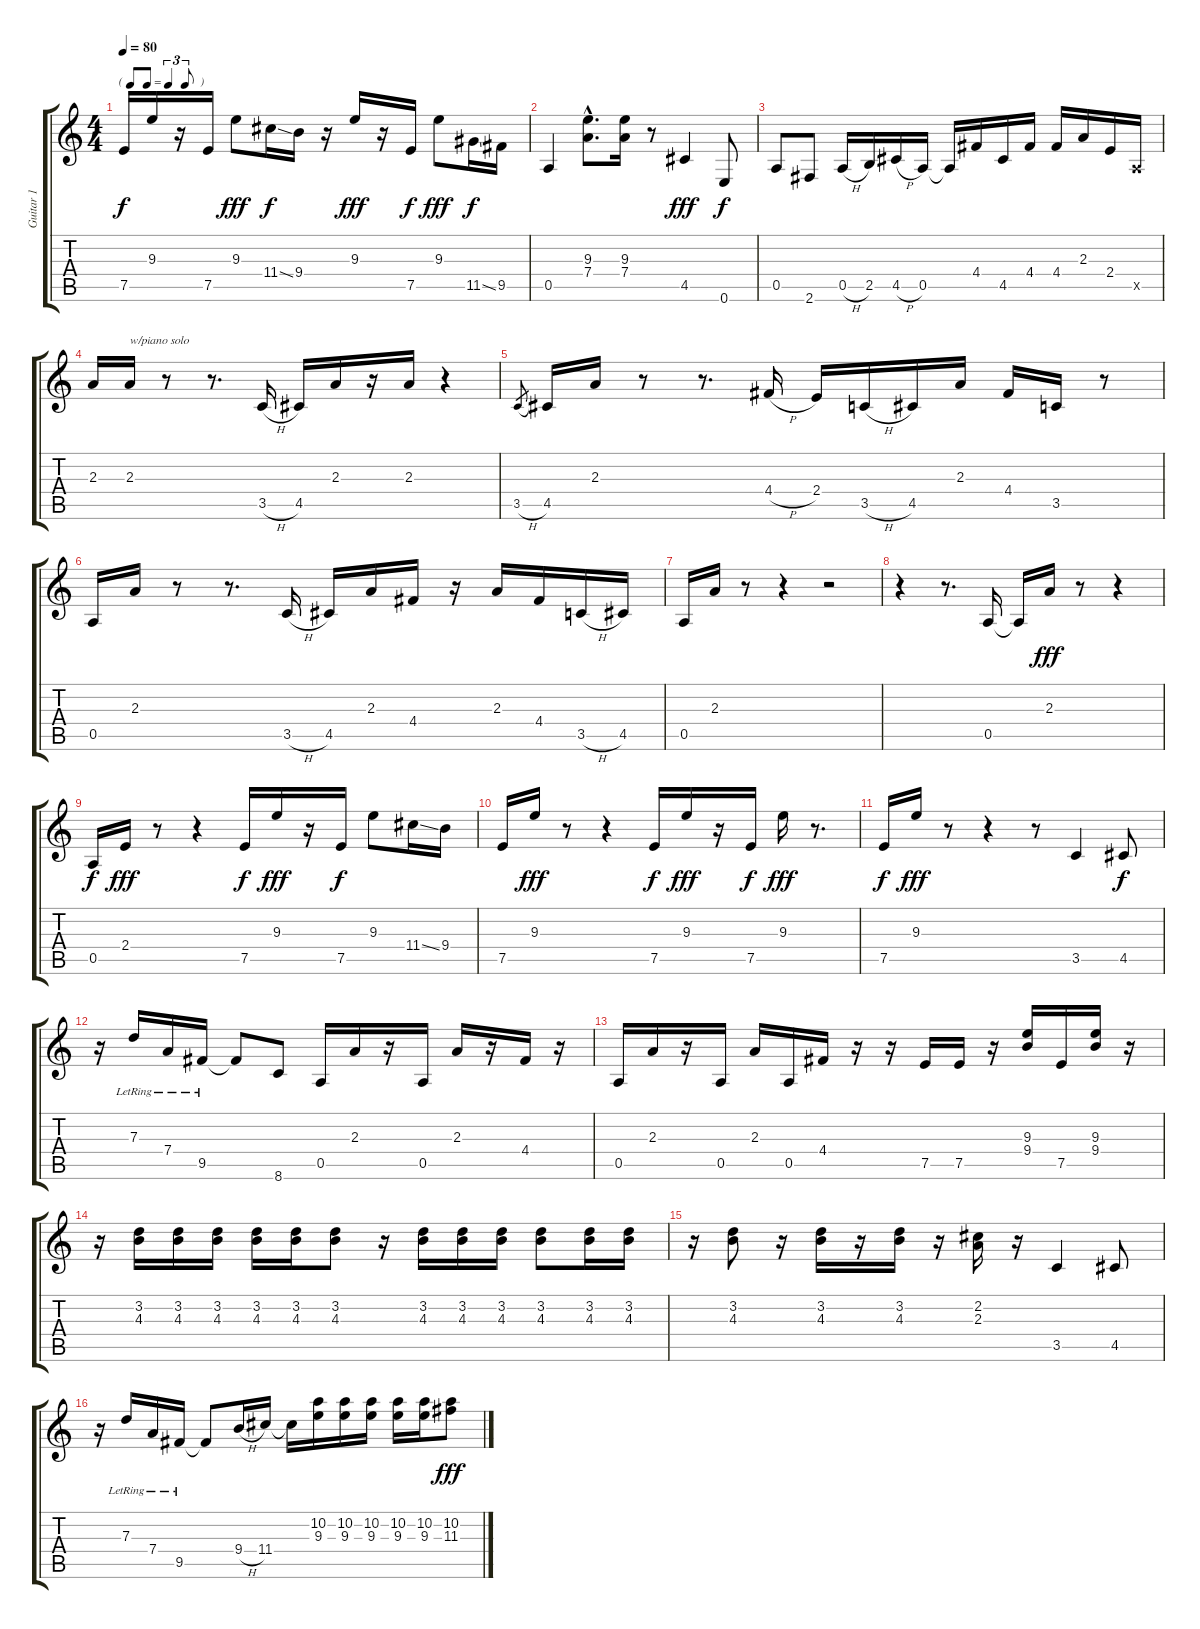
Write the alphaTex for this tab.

\track ("Guitar 1" "Guitar 1") {instrument electricguitarclean}
\staff {score tabs}
\tuning (E4 B3 G3 D3 A2 E2) {hide}
\ts (4 4)
\tf triplet8th
\tempo 80
\clef g2
\ks c
7.5.16{dy f} 9.3.16 r.16 7.5.16 9.3.8{dy fff} 11.4{ss}.16{dy f} 9.4.16 r.16 9.3.16{dy fff} r.16 7.5.16{dy f} 9.3.8{dy fff} 11.5{ss}.16{dy f} 9.5.16 |
0.5.4 (9.3{hac} 7.4{hac}).8{d} (9.3 7.4).16 r.8 4.5.4{dy fff} 0.6.8{dy f} |
0.5.8 2.6.8 0.5{h}.16 2.5.16 4.5{h}.16 0.5.16 0.5{t}.16 4.4.16 4.5.16 4.4.16 4.4.16 2.3.16 2.4.16 0.5{x}.16 |
2.3.16 2.3.16{txt "w/piano solo"} r.8 r.8{d} 3.5{h}.16 4.5.16 2.3.16 r.16 2.3.16 r.4 |
3.5{h}.8{gr} 4.5.16 2.3.16 r.8 r.8{d} 4.4{h}.16 2.4.16 3.5{h}.16 4.5.16 2.3.16 4.4.16 3.5.16 r.8 |
0.5.16 2.3.16 r.8 r.8{d} 3.5{h}.16 4.5.16 2.3.16 4.4.16 r.16 2.3.16 4.4.16 3.5{h}.16 4.5.16 |
0.5.16 2.3.16 r.8 r.4 r.2 |
r.4 r.8{d} 0.5.16 0.5{t}.16 2.3.16{dy fff} r.8 r.4 |
0.5.16{dy f} 2.4.16{dy fff} r.8 r.4 7.5.16{dy f} 9.3.16{dy fff} r.16 7.5.16{dy f} 9.3.8 11.4{ss}.16 9.4.16 |
7.5.16 9.3.16{dy fff} r.8 r.4 7.5.16{dy f} 9.3.16{dy fff} r.16 7.5.16{dy f} 9.3.16{dy fff} r.8{d} |
7.5.16{dy f} 9.3.16{dy fff} r.8 r.4 r.8 3.5.4 4.5.8{dy f} |
r.16 7.3{lr}.16 7.4{lr}.16 9.5{lr}.16 9.5{t}.8 8.6.8 0.5.16 2.3.16 r.16 0.5.16 2.3.16 r.16 4.4.16 r.16 |
0.5.16 2.3.16 r.16 0.5.16 2.3.16 0.5.16 4.4.16 r.16 r.16 7.5.16 7.5.16 r.16 (9.3 9.4).16 7.5.16 (9.3 9.4).16 r.16 |
r.16 (3.2 4.3).16 (3.2 4.3).16 (3.2 4.3).16 (3.2 4.3).16 (3.2 4.3).16 (3.2 4.3).8 r.16 (3.2 4.3).16 (3.2 4.3).16 (3.2 4.3).16 (3.2 4.3).8 (3.2 4.3).16 (3.2 4.3).16 |
r.16 (3.2 4.3).8 r.16 (3.2 4.3).16 r.16 (3.2 4.3).16 r.16 (2.2 2.3).16 r.16 3.5.4 4.5.8 |
r.16 7.3{lr}.16 7.4{lr}.16 9.5{lr}.16 9.5{t}.8 9.4{h}.16 11.4.16 11.4{t}.16 (10.2 9.3).16 (10.2 9.3).16 (10.2 9.3).16 (10.2 9.3).16 (10.2 9.3).16 (10.2 11.3).8{dy fff}
